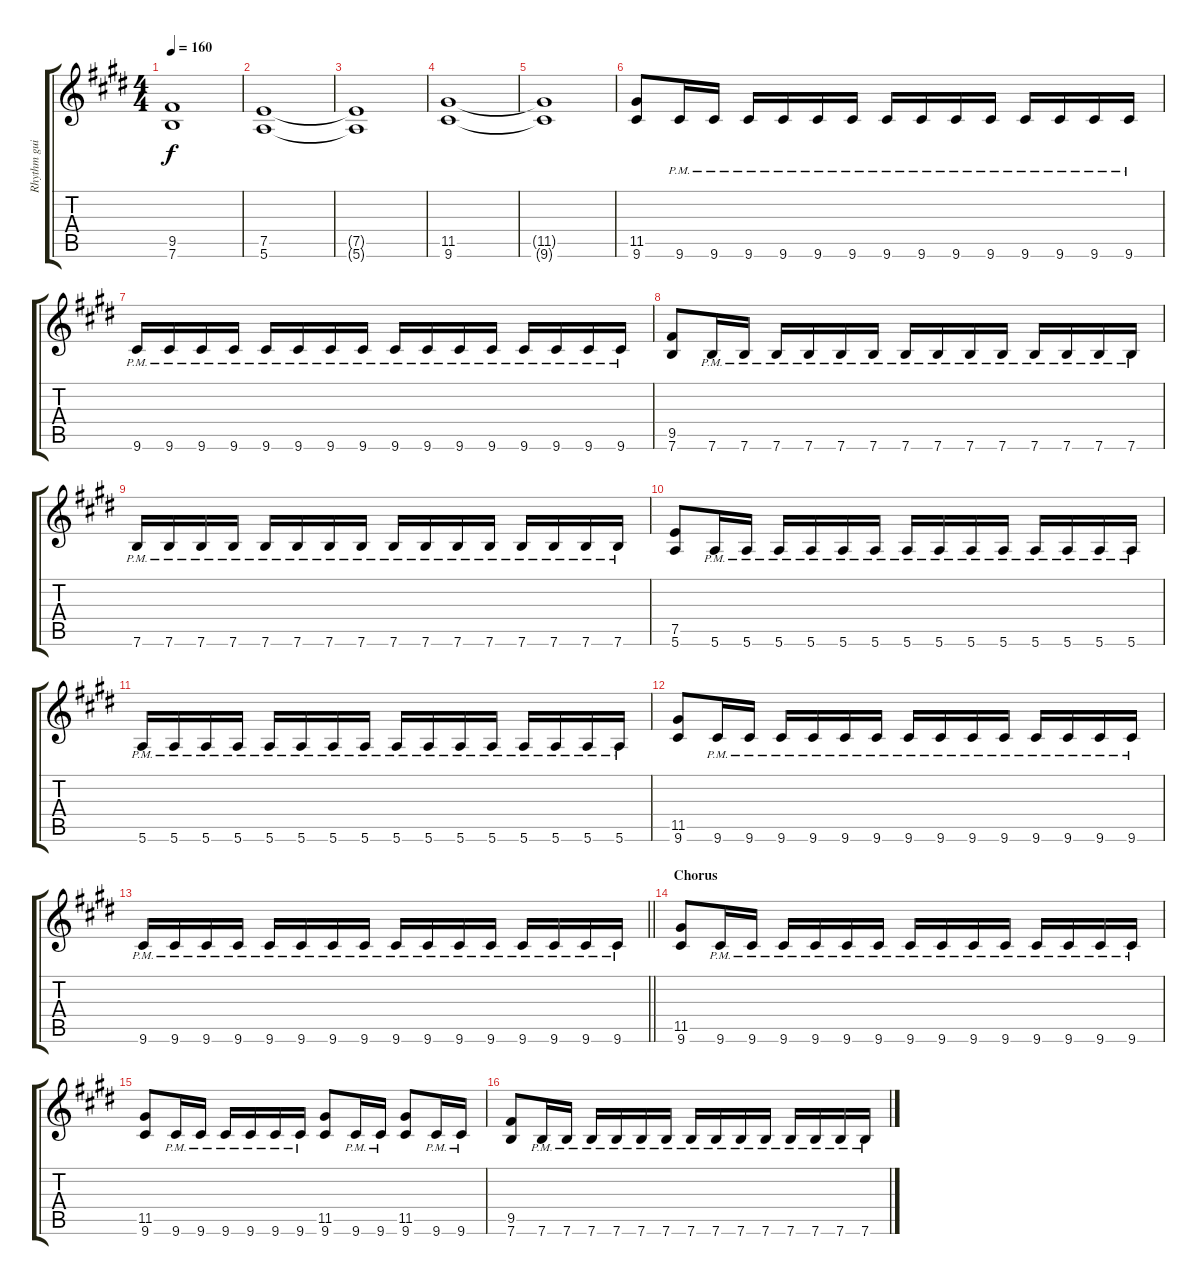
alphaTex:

\track ("Rhythm guitar II (Marcus Siepen)" "Rhythm gui") {instrument distortionguitar}
\staff {score tabs}
\tuning (E4 B3 G3 D3 A2 E2) {hide}
\ts (4 4)
\tempo 160
\clef g2
\ks c#minor
(9.5{t} 7.6{t}).1{dy f} |
(7.5 5.6).1 |
(7.5{t} 5.6{t}).1 |
(11.5 9.6).1 |
(11.5{t} 9.6{t}).1 |
(11.5 9.6).8 9.6{pm}.16 9.6{pm}.16 9.6{pm}.16 9.6{pm}.16 9.6{pm}.16 9.6{pm}.16 9.6{pm}.16 9.6{pm}.16 9.6{pm}.16 9.6{pm}.16 9.6{pm}.16 9.6{pm}.16 9.6{pm}.16 9.6{pm}.16 |
9.6{pm}.16 9.6{pm}.16 9.6{pm}.16 9.6{pm}.16 9.6{pm}.16 9.6{pm}.16 9.6{pm}.16 9.6{pm}.16 9.6{pm}.16 9.6{pm}.16 9.6{pm}.16 9.6{pm}.16 9.6{pm}.16 9.6{pm}.16 9.6{pm}.16 9.6{pm}.16 |
(9.5 7.6).8 7.6{pm}.16 7.6{pm}.16 7.6{pm}.16 7.6{pm}.16 7.6{pm}.16 7.6{pm}.16 7.6{pm}.16 7.6{pm}.16 7.6{pm}.16 7.6{pm}.16 7.6{pm}.16 7.6{pm}.16 7.6{pm}.16 7.6{pm}.16 |
7.6{pm}.16 7.6{pm}.16 7.6{pm}.16 7.6{pm}.16 7.6{pm}.16 7.6{pm}.16 7.6{pm}.16 7.6{pm}.16 7.6{pm}.16 7.6{pm}.16 7.6{pm}.16 7.6{pm}.16 7.6{pm}.16 7.6{pm}.16 7.6{pm}.16 7.6{pm}.16 |
(7.5 5.6).8 5.6{pm}.16 5.6{pm}.16 5.6{pm}.16 5.6{pm}.16 5.6{pm}.16 5.6{pm}.16 5.6{pm}.16 5.6{pm}.16 5.6{pm}.16 5.6{pm}.16 5.6{pm}.16 5.6{pm}.16 5.6{pm}.16 5.6{pm}.16 |
5.6{pm}.16 5.6{pm}.16 5.6{pm}.16 5.6{pm}.16 5.6{pm}.16 5.6{pm}.16 5.6{pm}.16 5.6{pm}.16 5.6{pm}.16 5.6{pm}.16 5.6{pm}.16 5.6{pm}.16 5.6{pm}.16 5.6{pm}.16 5.6{pm}.16 5.6{pm}.16 |
(11.5 9.6).8 9.6{pm}.16 9.6{pm}.16 9.6{pm}.16 9.6{pm}.16 9.6{pm}.16 9.6{pm}.16 9.6{pm}.16 9.6{pm}.16 9.6{pm}.16 9.6{pm}.16 9.6{pm}.16 9.6{pm}.16 9.6{pm}.16 9.6{pm}.16 |
\barLineRight lightlight
9.6{pm}.16 9.6{pm}.16 9.6{pm}.16 9.6{pm}.16 9.6{pm}.16 9.6{pm}.16 9.6{pm}.16 9.6{pm}.16 9.6{pm}.16 9.6{pm}.16 9.6{pm}.16 9.6{pm}.16 9.6{pm}.16 9.6{pm}.16 9.6{pm}.16 9.6{pm}.16 |
\section ("" "Chorus")
(11.5 9.6).8 9.6{pm}.16 9.6{pm}.16 9.6{pm}.16 9.6{pm}.16 9.6{pm}.16 9.6{pm}.16 9.6{pm}.16 9.6{pm}.16 9.6{pm}.16 9.6{pm}.16 9.6{pm}.16 9.6{pm}.16 9.6{pm}.16 9.6{pm}.16 |
(11.5 9.6).8 9.6{pm}.16 9.6{pm}.16 9.6{pm}.16 9.6{pm}.16 9.6{pm}.16 9.6{pm}.16 (11.5 9.6).8 9.6{pm}.16 9.6{pm}.16 (11.5 9.6).8 9.6{pm}.16 9.6{pm}.16 |
(9.5 7.6).8 7.6{pm}.16 7.6{pm}.16 7.6{pm}.16 7.6{pm}.16 7.6{pm}.16 7.6{pm}.16 7.6{pm}.16 7.6{pm}.16 7.6{pm}.16 7.6{pm}.16 7.6{pm}.16 7.6{pm}.16 7.6{pm}.16 7.6{pm}.16
